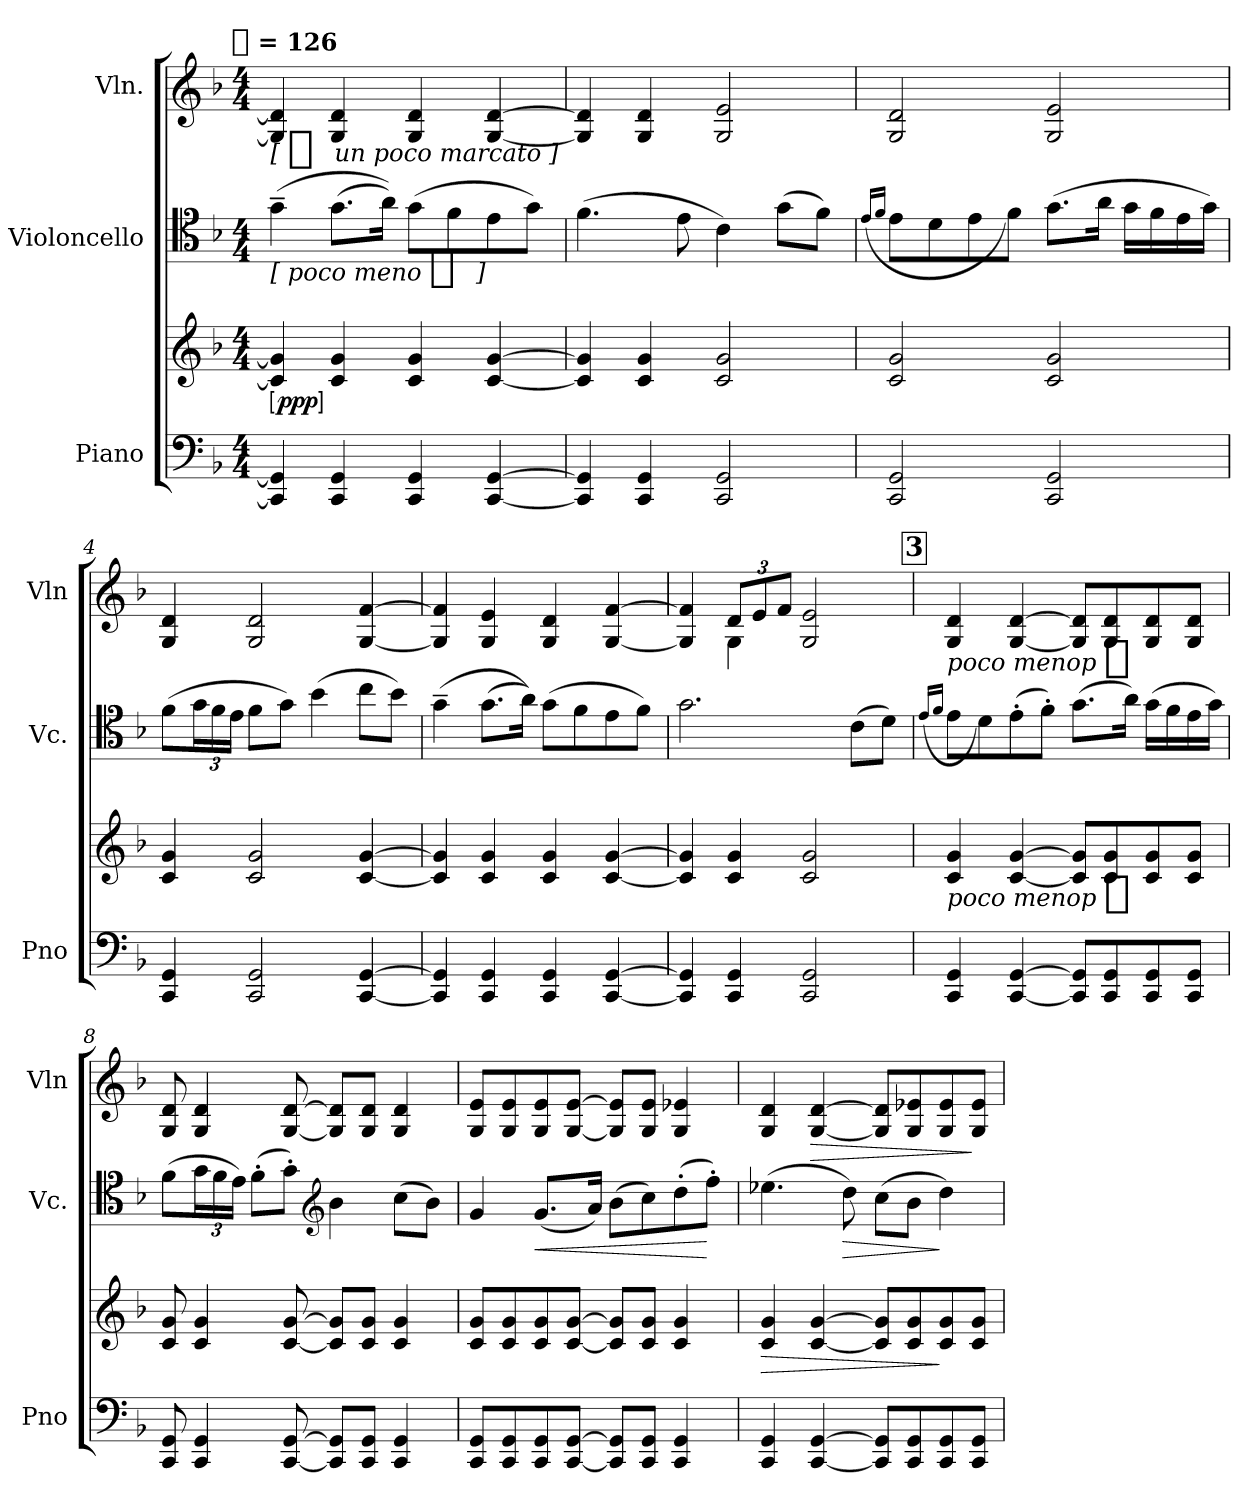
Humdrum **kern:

**kern	**kern	**dynam	**kern	**dynam	**kern	**dynam
*part3	*part3	*part3	*part2	*part2	*part1	*part1
*staff4	*staff3	*staff3/4	*staff2	*staff2	*staff1	*staff1
*I"Piano	*	*	*I"Violoncello	*	*I"Vln.	*
*I'Pno	*	*	*I'Vc.	*	*I'Vln	*
*clefF4	*clefG2	*	*clefC4	*	*clefG2	*
*k[b-]	*k[b-]	*	*k[b-]	*	*k[b-]	*
*F:	*F:	*	*F:	*	*F:	*
!!LO:TX:omd:t=[quarter] = 126
*M4/4	*M4/4	*	*M4/4	*	*M4/4	*
*MM126	*MM126	*	*MM126	*	*MM126	*
=1	=1	=1	=1	=1	=1	=1
!	!	!LO:DY:ed=brack	!	!LO:DY:t=[ poco meno %s ]	!	!LO:DY:t=[ %s un poco marcato ]
4CC] 4GG]	4c] 4g]	ppp	(4g~	p	4G] 4d]	ppp
4CC 4GG	4c 4g	.	(8.gL	.	4G 4d	.
.	.	.	16aJk))	.	.	.
4CC 4GG	4c 4g	.	(8gL	.	4G 4d	.
.	.	.	8f	.	.	.
[4CC [4GG	[4c [4g	.	8e	.	[4G [4d	.
.	.	.	8gJ)	.	.	.
=2	=2	=2	=2	=2	=2	=2
4CC] 4GG]	4c] 4g]	.	(4.f	.	4G] 4d]	.
4CC 4GG	4c 4g	.	.	.	4G 4d	.
.	.	.	8e	.	.	.
2CC 2GG	2c 2g	.	4c)	.	2G 2e	.
.	.	.	(8gL	.	.	.
.	.	.	8fJ)	.	.	.
=3	=3	=3	=3	=3	=3	=3
.	.	.	(16qqe/LL	.	.	.
.	.	.	16qqf/JJ	.	.	.
2CC 2GG	2c 2g	.	8eL	.	2G 2d	.
.	.	.	8d	.	.	.
.	.	.	8e	.	.	.
.	.	.	8fJ)	.	.	.
2CC 2GG	2c 2g	.	(8.gL	.	2G 2e	.
.	.	.	16aJk	.	.	.
.	.	.	16gLL	.	.	.
.	.	.	16f	.	.	.
.	.	.	16e	.	.	.
.	.	.	16gJJ)	.	.	.
=4	=4	=4	=4	=4	=4	=4
4CC 4GG	4c 4g	.	(8fL	.	4G 4d	.
.	.	.	24gL	.	.	.
.	.	.	24f	.	.	.
.	.	.	24eJJ	.	.	.
2CC 2GG	2c 2g	.	8fL	.	2G 2d	.
.	.	.	8gJ)	.	.	.
.	.	.	(4b-	.	.	.
[4CC [4GG	[4c [4g	.	8ccL	.	[4G [4f	.
.	.	.	8b-J)	.	.	.
=5	=5	=5	=5	=5	=5	=5
4CC] 4GG]	4c] 4g]	.	(4g~	.	4G] 4f]	.
4CC 4GG	4c 4g	.	(8.gL	.	4G 4e	.
.	.	.	16aJk))	.	.	.
4CC 4GG	4c 4g	.	(8gL	.	4G 4d	.
.	.	.	8f	.	.	.
[4CC [4GG	[4c [4g	.	8e	.	[4G [4f	.
.	.	.	8fJ)	.	.	.
=6	=6	=6	=6	=6	=6	=6
*	*	*	*	*	*^	*
4CC] 4GG]	4c] 4g]	.	2.g	.	4G] 4f]	4ryy	.
4CC 4GG	4c 4g	.	.	.	12dL	4G	.
.	.	.	.	.	12e	.	.
.	.	.	.	.	12fJ	.	.
2CC 2GG	2c 2g	.	.	.	2G 2e	2ryy	.
.	.	.	(8cL	.	.	.	.
.	.	.	8dJ)	.	.	.	.
*	*	*	*	*	*v	*v	*
!!LO:REH:place=s1:t=3
=7	=7	=7	=7	=7	=7	=7
.	.	.	(16qqe/LL	.	.	.
.	.	.	16qqf/JJ	.	.	.
!	!	!LO:DY:t=poco menop %s	!	!	!	!LO:DY:t=poco menop %s
4CC 4GG	4c 4g	pp	8eL	.	4G 4d	pp
.	.	.	8d)	.	.	.
[4CC [4GG	[4c [4g	.	(8e'	.	[4G [4d	.
.	.	.	8f'J)	.	.	.
8CC] 8GG]L	8c] 8g]L	.	(8.gL	.	8G] 8d]L	.
8CC 8GG	8c 8g	.	.	.	8G 8d	.
.	.	.	16aJk)	.	.	.
8CC 8GG	8c 8g	.	(16gLL	.	8G 8d	.
.	.	.	16f	.	.	.
8CC 8GGJ	8c 8gJ	.	16e	.	8G 8dJ	.
.	.	.	16gJJ)	.	.	.
=8	=8	=8	=8	=8	=8	=8
8CC 8GG	8c 8g	.	(8fL	.	8G 8d	.
4CC 4GG	4c 4g	.	24gL	.	4G 4d	.
.	.	.	24f	.	.	.
.	.	.	24eJJ)	.	.	.
.	.	.	(8f'L	.	.	.
[8CC [8GG	[8c [8g	.	8g'J)	.	[8G [8d	.
*	*	*	*clefG2	*	*	*
8CC] 8GG]L	8c] 8g]L	.	4b-	.	8G] 8d]L	.
8CC 8GGJ	8c 8gJ	.	.	.	8G 8dJ	.
4CC 4GG	4c 4g	.	(8ccL	.	4G 4d	.
.	.	.	8b-J)	.	.	.
=9	=9	=9	=9	=9	=9	=9
8CC 8GGL	8c 8gL	.	4g	.	8G 8eL	.
8CC 8GG	8c 8g	.	.	.	8G 8e	.
!	!	!	!	!LO:HP:b	!	!
8CC 8GG	8c 8g	.	(8.gL	<	8G 8e	.
[8CC [8GGJ	[8c [8gJ	.	.	.	[8G [8eJ	.
.	.	.	16aJk)	.	.	.
8CC] 8GG]L	8c] 8g]L	.	(8b-L	.	8G] 8e]L	.
8CC 8GGJ	8c 8gJ	.	8cc)	.	8G 8eJ	.
4CC 4GG	4c 4g	.	(8dd'	.	4G 4e-X	.
.	.	.	8ff'J)	[	.	.
=10	=10	=10	=10	=10	=10	=10
!	!	!LO:HP:b	!	!	!	!
4CC 4GG	4c 4g	>	(4.ee-X	.	4G 4d	.
!	!	!	!	!	!	!LO:HP:b
[4CC [4GG	[4c [4g	.	.	.	[4G [4d	>
!	!	!	!	!LO:HP:b	!	!
.	.	.	8dd)	>	.	.
8CC] 8GG]L	8c] 8g]L	.	(8ccL	.	8G] 8d]L	.
8CC 8GG	8c 8g	.	8b-J	.	8G 8e-X	.
8CC 8GG	8c 8g	]	4dd)	]	8G 8e-	.
8CC 8GGJ	8c 8gJ	.	.	.	8G 8e-J	]
=	=	=	=	=	=	=
*-	*-	*-	*-	*-	*-	*-
